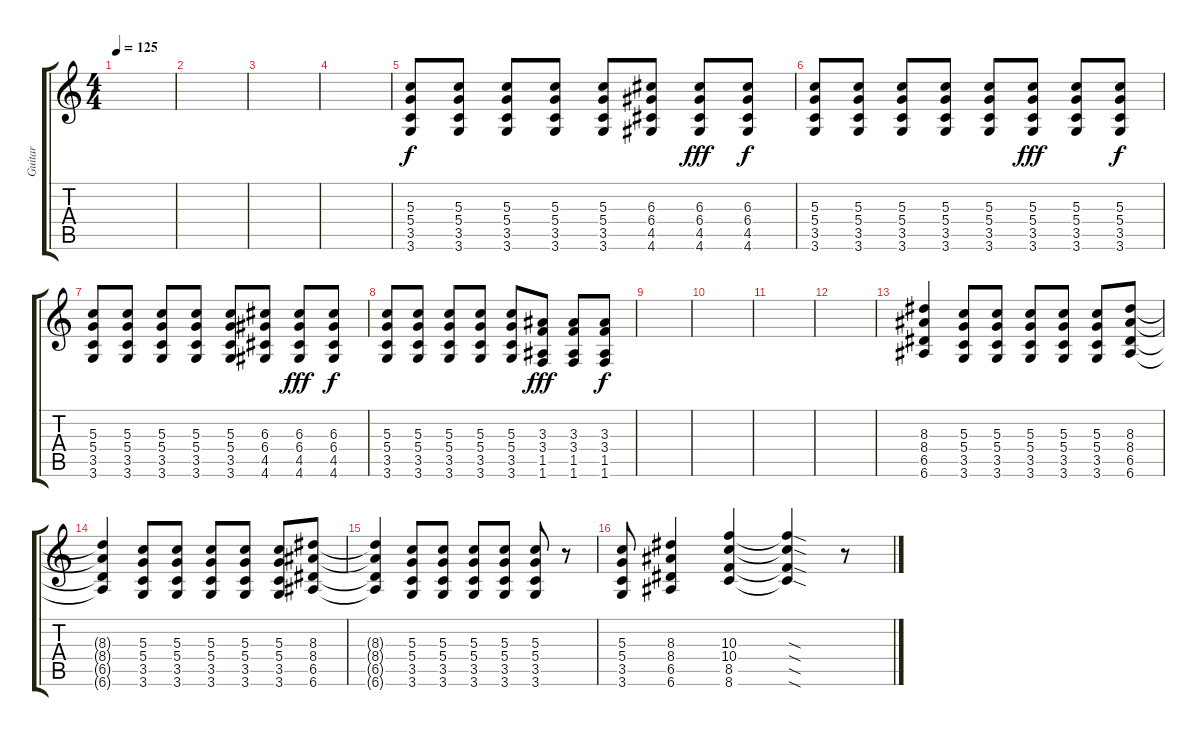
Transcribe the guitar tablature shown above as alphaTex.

\track ("Guitar" "Guitar") {instrument overdrivenguitar}
\staff {score tabs}
\tuning (E4 B3 G3 D3 A2 E2) {hide}
\ts (4 4)
\tempo 125
\clef g2
\ks c
|
|
|
|
(5.3 5.4 3.5 3.6).8 (5.3 5.4 3.5 3.6).8 (5.3 5.4 3.5 3.6).8 (5.3 5.4 3.5 3.6).8 (5.3 5.4 3.5 3.6).8 (6.3 6.4 4.5 4.6).8 (6.3 6.4 4.5 4.6).8{dy fff} (6.3 6.4 4.5 4.6).8{dy f} |
(5.3 5.4 3.5 3.6).8 (5.3 5.4 3.5 3.6).8 (5.3 5.4 3.5 3.6).8 (5.3 5.4 3.5 3.6).8 (5.3 5.4 3.5 3.6).8 (5.3 5.4 3.5 3.6).8{dy fff} (5.3 5.4 3.5 3.6).8 (5.3 5.4 3.5 3.6).8{dy f} |
(5.3 5.4 3.5 3.6).8 (5.3 5.4 3.5 3.6).8 (5.3 5.4 3.5 3.6).8 (5.3 5.4 3.5 3.6).8 (5.3 5.4 3.5 3.6).8 (6.3 6.4 4.5 4.6).8 (6.3 6.4 4.5 4.6).8{dy fff} (6.3 6.4 4.5 4.6).8{dy f} |
(5.3 5.4 3.5 3.6).8 (5.3 5.4 3.5 3.6).8 (5.3 5.4 3.5 3.6).8 (5.3 5.4 3.5 3.6).8 (5.3 5.4 3.5 3.6).8 (3.3 3.4 1.5 1.6).8{dy fff} (3.3 3.4 1.5 1.6).8 (3.3 3.4 1.5 1.6).8{dy f} |
|
|
|
|
(8.3 8.4 6.5 6.6).4 (5.3 5.4 3.5 3.6).8 (5.3 5.4 3.5 3.6).8 (5.3 5.4 3.5 3.6).8 (5.3 5.4 3.5 3.6).8 (5.3 5.4 3.5 3.6).8 (8.3 8.4 6.5 6.6).8 |
(8.3{t} 8.4{t} 6.5{t} 6.6{t}).4 (5.3 5.4 3.5 3.6).8 (5.3 5.4 3.5 3.6).8 (5.3 5.4 3.5 3.6).8 (5.3 5.4 3.5 3.6).8 (5.3 5.4 3.5 3.6).8 (8.3 8.4 6.5 6.6).8 |
(8.3{t} 8.4{t} 6.5{t} 6.6{t}).4 (5.3 5.4 3.5 3.6).8 (5.3 5.4 3.5 3.6).8 (5.3 5.4 3.5 3.6).8 (5.3 5.4 3.5 3.6).8 (5.3 5.4 3.5 3.6).8 r.8 |
(5.3 5.4 3.5 3.6).8 (8.3 8.4 6.5 6.6).4 (10.3 10.4 8.5 8.6).4 (10.3{sod t} 10.4{sod t} 8.5{sod t} 8.6{sod t}).4 r.8
